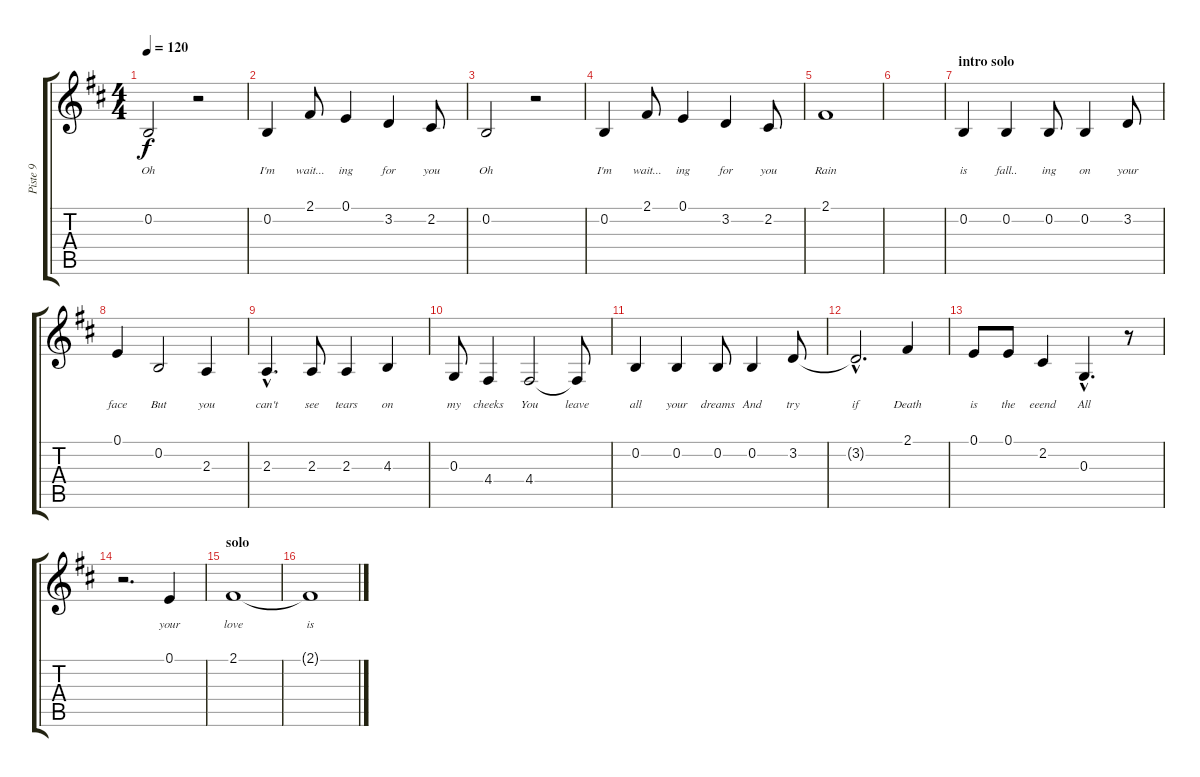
\track ("Piste 9" "Piste 9") {instrument synthvoice}
\staff {score tabs}
\tuning (E4 B3 G3 D3 A2 E2) {hide}
\ts (4 4)
\tempo 120
\clef g2
\ks d
0.2.2{lyrics (0 "") lyrics (1 "Oh") lyrics (2 "") lyrics (3 "") lyrics (4 "") dy f} r.2 |
0.2.4{lyrics (0 "") lyrics (1 "I'm") lyrics (2 "") lyrics (3 "") lyrics (4 "")} 2.1.8{lyrics (0 "") lyrics (1 "wait...") lyrics (2 "") lyrics (3 "") lyrics (4 "")} 0.1.4{lyrics (0 "") lyrics (1 "ing") lyrics (2 "") lyrics (3 "") lyrics (4 "")} 3.2.4{lyrics (0 "") lyrics (1 "for") lyrics (2 "") lyrics (3 "") lyrics (4 "")} 2.2.8{lyrics (0 "") lyrics (1 "you") lyrics (2 "") lyrics (3 "") lyrics (4 "")} |
0.2.2{lyrics (0 "") lyrics (1 "Oh") lyrics (2 "") lyrics (3 "") lyrics (4 "")} r.2 |
0.2.4{lyrics (0 "") lyrics (1 "I'm") lyrics (2 "") lyrics (3 "") lyrics (4 "")} 2.1.8{lyrics (0 "") lyrics (1 "wait...") lyrics (2 "") lyrics (3 "") lyrics (4 "")} 0.1.4{lyrics (0 "") lyrics (1 "ing") lyrics (2 "") lyrics (3 "") lyrics (4 "")} 3.2.4{lyrics (0 "") lyrics (1 "for") lyrics (2 "") lyrics (3 "") lyrics (4 "")} 2.2.8{lyrics (0 "") lyrics (1 "you") lyrics (2 "") lyrics (3 "") lyrics (4 "")} |
2.1.1{lyrics (0 "") lyrics (1 "Rain") lyrics (2 "") lyrics (3 "") lyrics (4 "")} |
|
\section ("" "intro solo")
0.2.4{lyrics (0 "") lyrics (1 "is") lyrics (2 "") lyrics (3 "") lyrics (4 "")} 0.2.4{lyrics (0 "") lyrics (1 "fall..") lyrics (2 "") lyrics (3 "") lyrics (4 "")} 0.2.8{lyrics (0 "") lyrics (1 "ing") lyrics (2 "") lyrics (3 "") lyrics (4 "")} 0.2.4{lyrics (0 "") lyrics (1 "on") lyrics (2 "") lyrics (3 "") lyrics (4 "")} 3.2.8{lyrics (0 "") lyrics (1 "your") lyrics (2 "") lyrics (3 "") lyrics (4 "")} |
0.1.4{lyrics (0 "") lyrics (1 "face") lyrics (2 "") lyrics (3 "") lyrics (4 "")} 0.2.2{lyrics (0 "") lyrics (1 "But") lyrics (2 "") lyrics (3 "") lyrics (4 "")} 2.3.4{lyrics (0 "") lyrics (1 "you") lyrics (2 "") lyrics (3 "") lyrics (4 "")} |
2.3{hac}.4{d lyrics (0 "") lyrics (1 "can't") lyrics (2 "") lyrics (3 "") lyrics (4 "")} 2.3.8{lyrics (0 "") lyrics (1 "see") lyrics (2 "") lyrics (3 "") lyrics (4 "")} 2.3.4{lyrics (0 "") lyrics (1 "tears") lyrics (2 "") lyrics (3 "") lyrics (4 "")} 4.3.4{lyrics (0 "") lyrics (1 "on") lyrics (2 "") lyrics (3 "") lyrics (4 "")} |
0.3.8{lyrics (0 "") lyrics (1 "my") lyrics (2 "") lyrics (3 "") lyrics (4 "")} 4.4.4{lyrics (0 "") lyrics (1 "cheeks") lyrics (2 "") lyrics (3 "") lyrics (4 "")} 4.4.2{lyrics (0 "") lyrics (1 "You") lyrics (2 "") lyrics (3 "") lyrics (4 "")} 4.4{t}.8{lyrics (0 "") lyrics (1 "leave") lyrics (2 "") lyrics (3 "") lyrics (4 "")} |
0.2.4{lyrics (0 "") lyrics (1 "all") lyrics (2 "") lyrics (3 "") lyrics (4 "")} 0.2.4{lyrics (0 "") lyrics (1 "your") lyrics (2 "") lyrics (3 "") lyrics (4 "")} 0.2.8{lyrics (0 "") lyrics (1 "dreams") lyrics (2 "") lyrics (3 "") lyrics (4 "")} 0.2.4{lyrics (0 "") lyrics (1 "And") lyrics (2 "") lyrics (3 "") lyrics (4 "")} 3.2.8{lyrics (0 "") lyrics (1 "try") lyrics (2 "") lyrics (3 "") lyrics (4 "")} |
3.2{hac t}.2{d lyrics (0 "") lyrics (1 "if") lyrics (2 "") lyrics (3 "") lyrics (4 "")} 2.1.4{lyrics (0 "") lyrics (1 "Death") lyrics (2 "") lyrics (3 "") lyrics (4 "")} |
0.1.8{lyrics (0 "") lyrics (1 "is") lyrics (2 "") lyrics (3 "") lyrics (4 "")} 0.1.8{lyrics (0 "") lyrics (1 "the") lyrics (2 "") lyrics (3 "") lyrics (4 "")} 2.2.4{lyrics (0 "") lyrics (1 "eeend") lyrics (2 "") lyrics (3 "") lyrics (4 "")} 0.3{hac}.4{d lyrics (0 "") lyrics (1 "All") lyrics (2 "") lyrics (3 "") lyrics (4 "")} r.8 |
r.2{d} 0.1.4{lyrics (0 "") lyrics (1 "your") lyrics (2 "") lyrics (3 "") lyrics (4 "")} |
\section ("" "solo")
2.1.1{lyrics (0 "") lyrics (1 "love") lyrics (2 "") lyrics (3 "") lyrics (4 "") volume 0} |
2.1{t}.1{lyrics (0 "") lyrics (1 "is") lyrics (2 "") lyrics (3 "") lyrics (4 "")}
